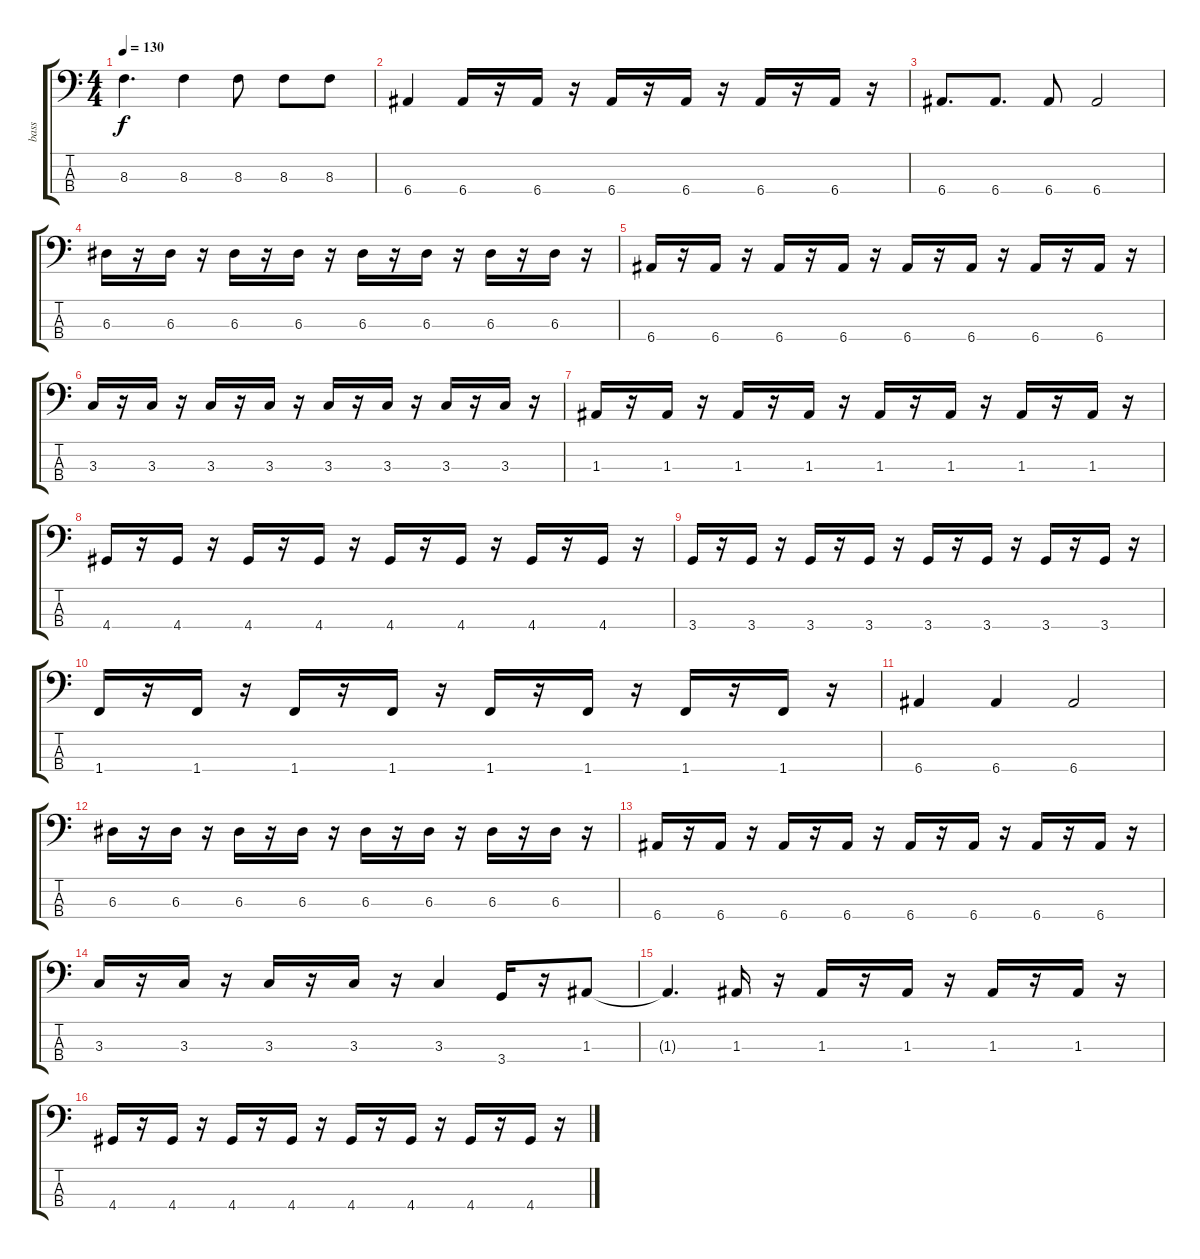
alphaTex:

\track ("bass" "bass") {instrument electricbassfinger}
\staff {score tabs}
\tuning (G2 D2 A1 E1) {hide}
\ts (4 4)
\tempo 130
\clef f4
\ks c
8.3.4{d dy f} 8.3.4 8.3.8 8.3.8 8.3.8 |
6.4.4 6.4.16 r.16 6.4.16 r.16 6.4.16 r.16 6.4.16 r.16 6.4.16 r.16 6.4.16 r.16 |
6.4.8{d} 6.4.8{d} 6.4.8 6.4.2 |
6.3.16 r.16 6.3.16 r.16 6.3.16 r.16 6.3.16 r.16 6.3.16 r.16 6.3.16 r.16 6.3.16 r.16 6.3.16 r.16 |
6.4.16 r.16 6.4.16 r.16 6.4.16 r.16 6.4.16 r.16 6.4.16 r.16 6.4.16 r.16 6.4.16 r.16 6.4.16 r.16 |
3.3.16 r.16 3.3.16 r.16 3.3.16 r.16 3.3.16 r.16 3.3.16 r.16 3.3.16 r.16 3.3.16 r.16 3.3.16 r.16 |
1.3.16 r.16 1.3.16 r.16 1.3.16 r.16 1.3.16 r.16 1.3.16 r.16 1.3.16 r.16 1.3.16 r.16 1.3.16 r.16 |
4.4.16 r.16 4.4.16 r.16 4.4.16 r.16 4.4.16 r.16 4.4.16 r.16 4.4.16 r.16 4.4.16 r.16 4.4.16 r.16 |
3.4.16 r.16 3.4.16 r.16 3.4.16 r.16 3.4.16 r.16 3.4.16 r.16 3.4.16 r.16 3.4.16 r.16 3.4.16 r.16 |
1.4.16 r.16 1.4.16 r.16 1.4.16 r.16 1.4.16 r.16 1.4.16 r.16 1.4.16 r.16 1.4.16 r.16 1.4.16 r.16 |
6.4.4 6.4.4 6.4.2 |
6.3.16 r.16 6.3.16 r.16 6.3.16 r.16 6.3.16 r.16 6.3.16 r.16 6.3.16 r.16 6.3.16 r.16 6.3.16 r.16 |
6.4.16 r.16 6.4.16 r.16 6.4.16 r.16 6.4.16 r.16 6.4.16 r.16 6.4.16 r.16 6.4.16 r.16 6.4.16 r.16 |
3.3.16 r.16 3.3.16 r.16 3.3.16 r.16 3.3.16 r.16 3.3.4 3.4.16 r.16 1.3.8 |
1.3{t}.4{d} 1.3.16 r.16 1.3.16 r.16 1.3.16 r.16 1.3.16 r.16 1.3.16 r.16 |
4.4.16 r.16 4.4.16 r.16 4.4.16 r.16 4.4.16 r.16 4.4.16 r.16 4.4.16 r.16 4.4.16 r.16 4.4.16 r.16
